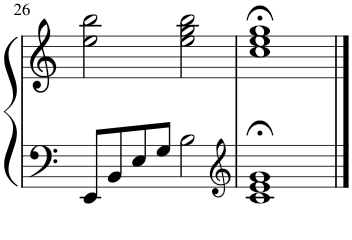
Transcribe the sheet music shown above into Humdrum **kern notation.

**kern	**kern
*part1	*part1
*staff2	*staff1
*I"Piano	*
*I'Pno.	*
!!LO:PB:g=z
*clefF4	*clefG2
*k[]	*k[]
*M4/4	*M4/4
=26	=26
8EE/L	2ee\ 2bb\
8BB/	.
8E/	.
8G/J	.
2B\	2ee\ 2gg\ 2bb\
=27	=27
*clefG2	*
1c;< 1e;< 1g;<	1cc;< 1ee;< 1gg;<
==	==
*-	*-
